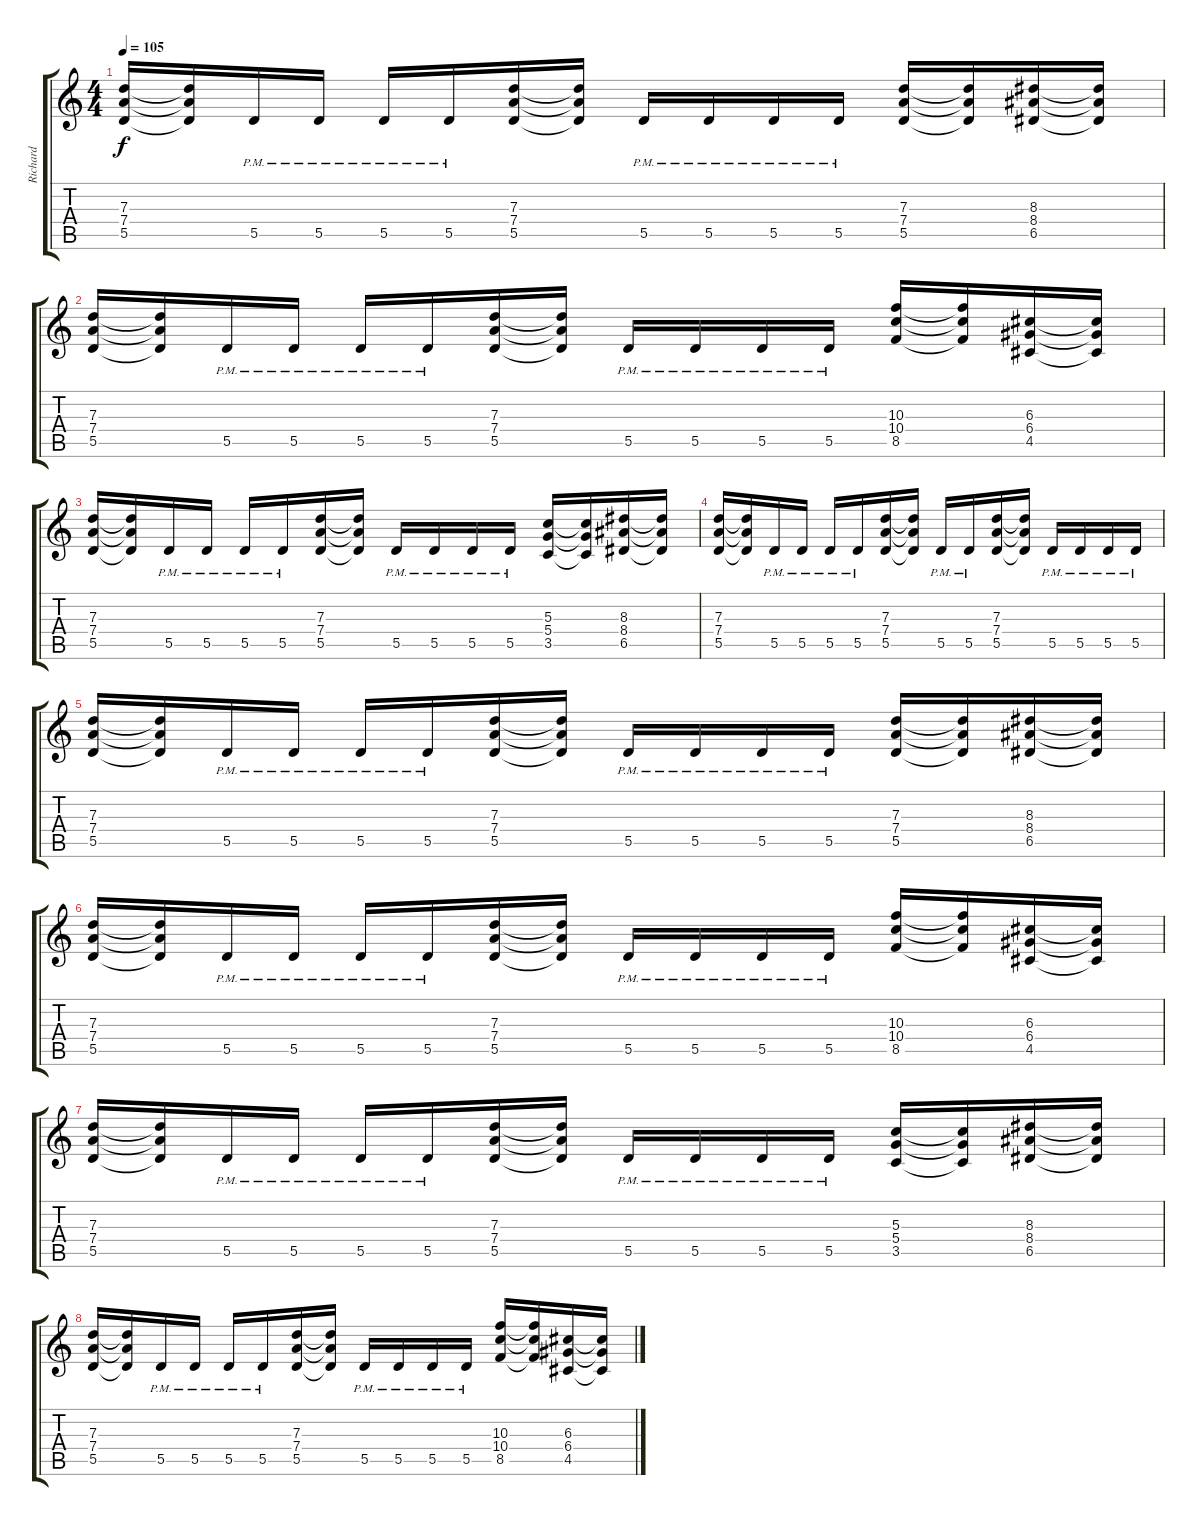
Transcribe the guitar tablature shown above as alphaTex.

\track ("Richard" "Richard") {instrument distortionguitar}
\staff {score tabs}
\tuning (E4 B3 G3 D3 A2 D2) {hide}
\ts (4 4)
\tempo 105
\clef g2
\ks c
(7.3 7.4 5.5).16{dy f} (7.3{t} 7.4{t} 5.5{t}).16 5.5{pm}.16 5.5{pm}.16 5.5{pm}.16 5.5{pm}.16 (7.3 7.4 5.5).16 (7.3{t} 7.4{t} 5.5{t}).16 5.5{pm}.16 5.5{pm}.16 5.5{pm}.16 5.5{pm}.16 (7.3 7.4 5.5).16 (7.3{t} 7.4{t} 5.5{t}).16 (8.3 8.4 6.5).16 (8.3{t} 8.4{t} 6.5{t}).16 |
(7.3 7.4 5.5).16 (7.3{t} 7.4{t} 5.5{t}).16 5.5{pm}.16 5.5{pm}.16 5.5{pm}.16 5.5{pm}.16 (7.3 7.4 5.5).16 (7.3{t} 7.4{t} 5.5{t}).16 5.5{pm}.16 5.5{pm}.16 5.5{pm}.16 5.5{pm}.16 (10.3 10.4 8.5).16 (10.3{t} 10.4{t} 8.5{t}).16 (6.3 6.4 4.5).16 (6.3{t} 6.4{t} 4.5{t}).16 |
(7.3 7.4 5.5).16 (7.3{t} 7.4{t} 5.5{t}).16 5.5{pm}.16 5.5{pm}.16 5.5{pm}.16 5.5{pm}.16 (7.3 7.4 5.5).16 (7.3{t} 7.4{t} 5.5{t}).16 5.5{pm}.16 5.5{pm}.16 5.5{pm}.16 5.5{pm}.16 (5.3 5.4 3.5).16 (5.3{t} 5.4{t} 3.5{t}).16 (8.3 8.4 6.5).16 (8.3{t} 8.4{t} 6.5{t}).16 |
(7.3 7.4 5.5).16 (7.3{t} 7.4{t} 5.5{t}).16 5.5{pm}.16 5.5{pm}.16 5.5{pm}.16 5.5{pm}.16 (7.3 7.4 5.5).16 (7.3{t} 7.4{t} 5.5{t}).16 5.5{pm}.16 5.5{pm}.16 (7.3 7.4 5.5).16 (7.3{t} 7.4{t} 5.5{t}).16 5.5{pm}.16 5.5{pm}.16 5.5{pm}.16 5.5{pm}.16 |
(7.3 7.4 5.5).16 (7.3{t} 7.4{t} 5.5{t}).16 5.5{pm}.16 5.5{pm}.16 5.5{pm}.16 5.5{pm}.16 (7.3 7.4 5.5).16 (7.3{t} 7.4{t} 5.5{t}).16 5.5{pm}.16 5.5{pm}.16 5.5{pm}.16 5.5{pm}.16 (7.3 7.4 5.5).16 (7.3{t} 7.4{t} 5.5{t}).16 (8.3 8.4 6.5).16 (8.3{t} 8.4{t} 6.5{t}).16 |
(7.3 7.4 5.5).16 (7.3{t} 7.4{t} 5.5{t}).16 5.5{pm}.16 5.5{pm}.16 5.5{pm}.16 5.5{pm}.16 (7.3 7.4 5.5).16 (7.3{t} 7.4{t} 5.5{t}).16 5.5{pm}.16 5.5{pm}.16 5.5{pm}.16 5.5{pm}.16 (10.3 10.4 8.5).16 (10.3{t} 10.4{t} 8.5{t}).16 (6.3 6.4 4.5).16 (6.3{t} 6.4{t} 4.5{t}).16 |
(7.3 7.4 5.5).16 (7.3{t} 7.4{t} 5.5{t}).16 5.5{pm}.16 5.5{pm}.16 5.5{pm}.16 5.5{pm}.16 (7.3 7.4 5.5).16 (7.3{t} 7.4{t} 5.5{t}).16 5.5{pm}.16 5.5{pm}.16 5.5{pm}.16 5.5{pm}.16 (5.3 5.4 3.5).16 (5.3{t} 5.4{t} 3.5{t}).16 (8.3 8.4 6.5).16 (8.3{t} 8.4{t} 6.5{t}).16 |
(7.3 7.4 5.5).16 (7.3{t} 7.4{t} 5.5{t}).16 5.5{pm}.16 5.5{pm}.16 5.5{pm}.16 5.5{pm}.16 (7.3 7.4 5.5).16 (7.3{t} 7.4{t} 5.5{t}).16 5.5{pm}.16 5.5{pm}.16 5.5{pm}.16 5.5{pm}.16 (10.3 10.4 8.5).16 (10.3{t} 10.4{t} 8.5{t}).16 (6.3 6.4 4.5).16 (6.3{t} 6.4{t} 4.5{t}).16
